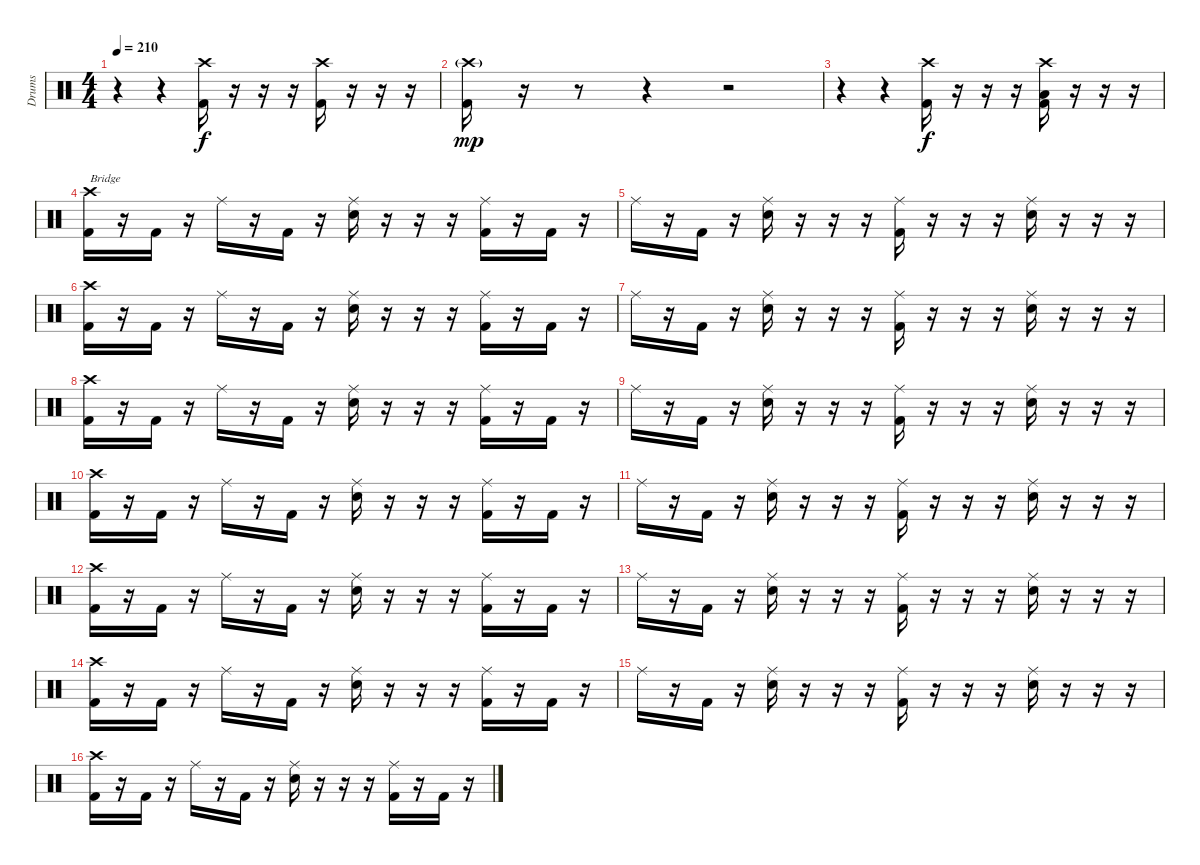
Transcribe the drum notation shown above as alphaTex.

\track ("Drums" "Drums") {instrument percussion}
\staff {score}
\articulation defaults
\ts (4 4)
\tempo 210
\clef neutral
\ks c
r.4{dy f} r.4 ("Crash high (hit)" "Kick (hit) 2").16 r.16 r.16 r.16 ("Crash high (hit)" "Kick (hit) 2").16 r.16 r.16 r.16 |
("Crash high (hit)"{g} "Kick (hit) 2").16{dy mp} r.16 r.8 r.4 r.2 |
r.4 r.4 ("Crash high (hit)" "Kick (hit) 2").16{dy f} r.16 r.16 r.16 ("Crash high (hit)" "Low Floor Tom (hit)" "Kick (hit) 2").16 r.16 r.16 r.16 |
("Crash high (hit)" "Kick (hit) 2").16{txt "Bridge"} r.16 "Kick (hit) 2".16 r.16 "Ride (middle)".16 r.16 "Kick (hit) 2".16 r.16 ("Ride (middle)" "Snare (hit) 2").16 r.16 r.16 r.16 ("Ride (middle)" "Kick (hit) 2").16 r.16 "Kick (hit) 2".16 r.16 |
"Ride (middle)".16 r.16 "Kick (hit) 2".16 r.16 ("Ride (middle)" "Snare (hit) 2").16 r.16 r.16 r.16 ("Ride (middle)" "Kick (hit) 2").16 r.16 r.16 r.16 ("Ride (middle)" "Snare (hit) 2").16 r.16 r.16 r.16 |
("Crash high (hit)" "Kick (hit) 2").16 r.16 "Kick (hit) 2".16 r.16 "Ride (middle)".16 r.16 "Kick (hit) 2".16 r.16 ("Ride (middle)" "Snare (hit) 2").16 r.16 r.16 r.16 ("Ride (middle)" "Kick (hit) 2").16 r.16 "Kick (hit) 2".16 r.16 |
"Ride (middle)".16 r.16 "Kick (hit) 2".16 r.16 ("Ride (middle)" "Snare (hit) 2").16 r.16 r.16 r.16 ("Ride (middle)" "Kick (hit) 2").16 r.16 r.16 r.16 ("Ride (middle)" "Snare (hit) 2").16 r.16 r.16 r.16 |
("Crash high (hit)" "Kick (hit) 2").16 r.16 "Kick (hit) 2".16 r.16 "Ride (middle)".16 r.16 "Kick (hit) 2".16 r.16 ("Ride (middle)" "Snare (hit) 2").16 r.16 r.16 r.16 ("Ride (middle)" "Kick (hit) 2").16 r.16 "Kick (hit) 2".16 r.16 |
"Ride (middle)".16 r.16 "Kick (hit) 2".16 r.16 ("Ride (middle)" "Snare (hit) 2").16 r.16 r.16 r.16 ("Ride (middle)" "Kick (hit) 2").16 r.16 r.16 r.16 ("Ride (middle)" "Snare (hit) 2").16 r.16 r.16 r.16 |
("Crash high (hit)" "Kick (hit) 2").16 r.16 "Kick (hit) 2".16 r.16 "Ride (middle)".16 r.16 "Kick (hit) 2".16 r.16 ("Ride (middle)" "Snare (hit) 2").16 r.16 r.16 r.16 ("Ride (middle)" "Kick (hit) 2").16 r.16 "Kick (hit) 2".16 r.16 |
"Ride (middle)".16 r.16 "Kick (hit) 2".16 r.16 ("Ride (middle)" "Snare (hit) 2").16 r.16 r.16 r.16 ("Ride (middle)" "Kick (hit) 2").16 r.16 r.16 r.16 ("Ride (middle)" "Snare (hit) 2").16 r.16 r.16 r.16 |
("Crash high (hit)" "Kick (hit) 2").16 r.16 "Kick (hit) 2".16 r.16 "Ride (middle)".16 r.16 "Kick (hit) 2".16 r.16 ("Ride (middle)" "Snare (hit) 2").16 r.16 r.16 r.16 ("Ride (middle)" "Kick (hit) 2").16 r.16 "Kick (hit) 2".16 r.16 |
"Ride (middle)".16 r.16 "Kick (hit) 2".16 r.16 ("Ride (middle)" "Snare (hit) 2").16 r.16 r.16 r.16 ("Ride (middle)" "Kick (hit) 2").16 r.16 r.16 r.16 ("Ride (middle)" "Snare (hit) 2").16 r.16 r.16 r.16 |
("Crash high (hit)" "Kick (hit) 2").16 r.16 "Kick (hit) 2".16 r.16 "Ride (middle)".16 r.16 "Kick (hit) 2".16 r.16 ("Ride (middle)" "Snare (hit) 2").16 r.16 r.16 r.16 ("Ride (middle)" "Kick (hit) 2").16 r.16 "Kick (hit) 2".16 r.16 |
"Ride (middle)".16 r.16 "Kick (hit) 2".16 r.16 ("Ride (middle)" "Snare (hit) 2").16 r.16 r.16 r.16 ("Ride (middle)" "Kick (hit) 2").16 r.16 r.16 r.16 ("Ride (middle)" "Snare (hit) 2").16 r.16 r.16 r.16 |
("Crash high (hit)" "Kick (hit) 2").16 r.16 "Kick (hit) 2".16 r.16 "Ride (middle)".16 r.16 "Kick (hit) 2".16 r.16 ("Ride (middle)" "Snare (hit) 2").16 r.16 r.16 r.16 ("Ride (middle)" "Kick (hit) 2").16 r.16 "Kick (hit) 2".16 r.16
